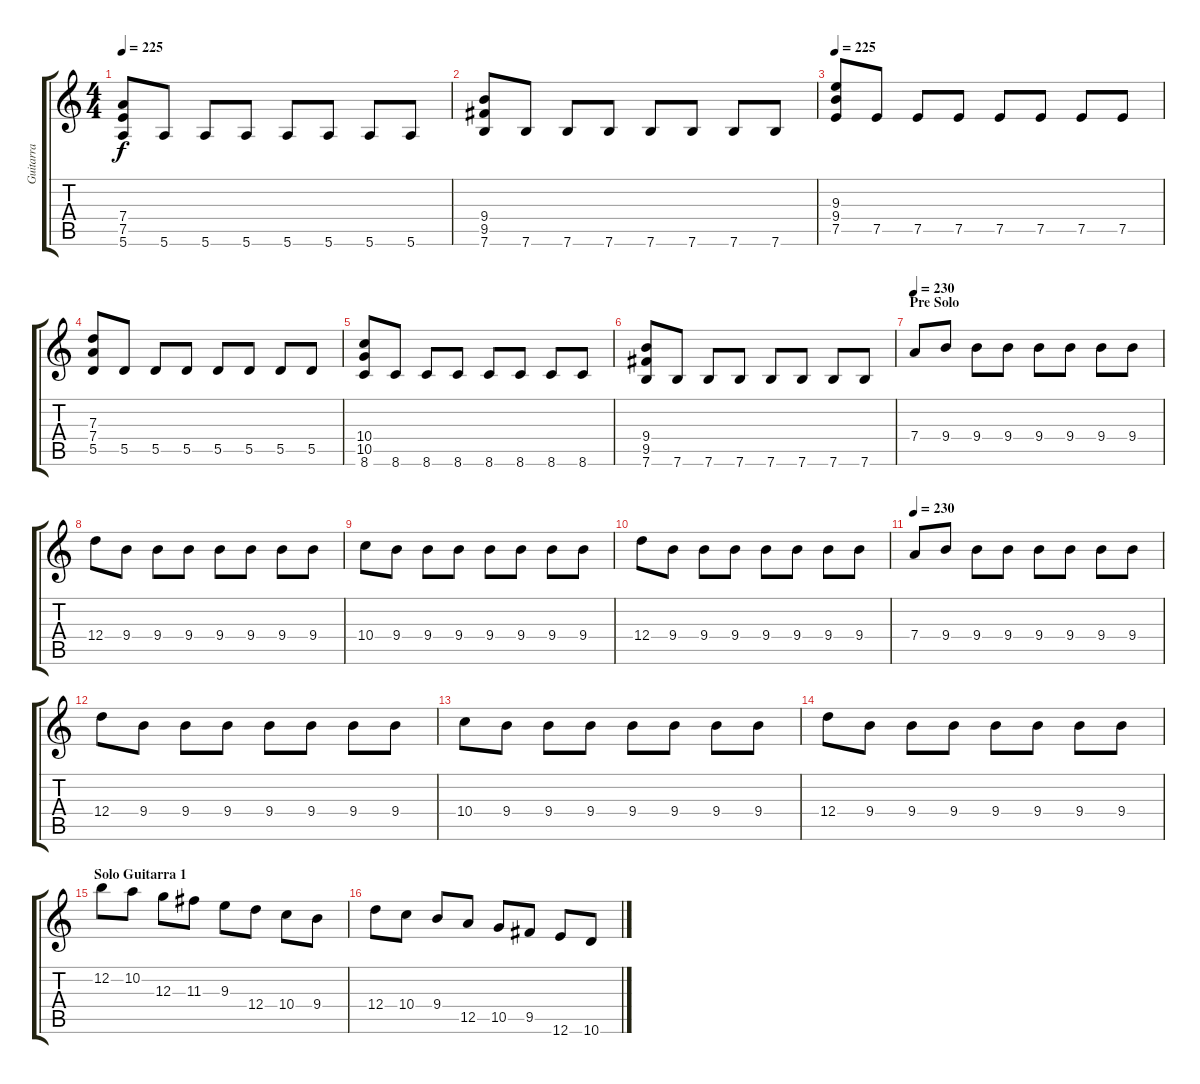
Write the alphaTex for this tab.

\track ("Guitarra" "Guitarra") {instrument distortionguitar}
\staff {score tabs}
\tuning (E4 B3 G3 D3 A2 E2) {hide}
\ts (4 4)
\tempo 225
\clef g2
\ks c
(7.4 7.5 5.6).8{dy f} 5.6.8 5.6.8 5.6.8 5.6.8 5.6.8 5.6.8 5.6.8 |
(9.4 9.5 7.6).8 7.6.8 7.6.8 7.6.8 7.6.8 7.6.8 7.6.8 7.6.8 |
\tempo 225
(9.3 9.4 7.5).8 7.5.8 7.5.8 7.5.8 7.5.8 7.5.8 7.5.8 7.5.8 |
(7.3 7.4 5.5).8 5.5.8 5.5.8 5.5.8 5.5.8 5.5.8 5.5.8 5.5.8 |
(10.4 10.5 8.6).8 8.6.8 8.6.8 8.6.8 8.6.8 8.6.8 8.6.8 8.6.8 |
(9.4 9.5 7.6).8 7.6.8 7.6.8 7.6.8 7.6.8 7.6.8 7.6.8 7.6.8 |
\section ("" "Pre Solo")
\tempo 230
7.4.8{instrument overdrivenguitar} 9.4.8 9.4.8 9.4.8 9.4.8 9.4.8 9.4.8 9.4.8 |
12.4.8 9.4.8 9.4.8 9.4.8 9.4.8 9.4.8 9.4.8 9.4.8 |
10.4.8 9.4.8 9.4.8 9.4.8 9.4.8 9.4.8 9.4.8 9.4.8 |
12.4.8 9.4.8 9.4.8 9.4.8 9.4.8 9.4.8 9.4.8 9.4.8 |
\tempo 230
7.4.8 9.4.8 9.4.8 9.4.8 9.4.8 9.4.8 9.4.8 9.4.8 |
12.4.8 9.4.8 9.4.8 9.4.8 9.4.8 9.4.8 9.4.8 9.4.8 |
10.4.8 9.4.8 9.4.8 9.4.8 9.4.8 9.4.8 9.4.8 9.4.8 |
12.4.8 9.4.8 9.4.8 9.4.8 9.4.8 9.4.8 9.4.8 9.4.8 |
\section ("" "Solo Guitarra 1")
12.2.8 10.2.8 12.3.8 11.3.8 9.3.8 12.4.8 10.4.8 9.4.8 |
12.4.8{instrument overdrivenguitar} 10.4.8 9.4.8 12.5.8 10.5.8 9.5.8 12.6.8 10.6.8
